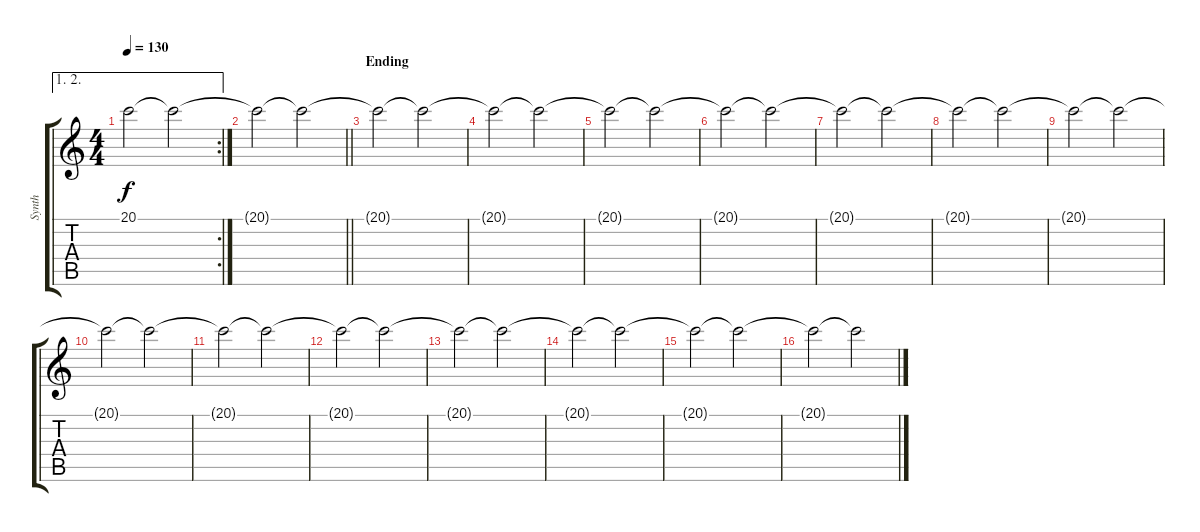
\track ("Synth" "Synth") {instrument fx6goblins}
\staff {score tabs}
\tuning (E4 B3 G3 D3 A2 E2) {hide}
\ae (1 2)
\rc 2
\ts (4 4)
\tempo 130
\clef g2
\ks c
20.1{t}.2{dy f} 20.1{t}.2 |
\barLineRight lightlight
20.1{t}.2 20.1{t}.2 |
\section ("" "Ending")
20.1{t}.2 20.1{t}.2 |
20.1{t}.2 20.1{t}.2 |
20.1{t}.2 20.1{t}.2 |
20.1{t}.2 20.1{t}.2 |
20.1{t}.2 20.1{t}.2 |
20.1{t}.2 20.1{t}.2 |
20.1{t}.2 20.1{t}.2 |
20.1{t}.2 20.1{t}.2 |
20.1{t}.2 20.1{t}.2 |
20.1{t}.2 20.1{t}.2 |
20.1{t}.2 20.1{t}.2 |
20.1{t}.2 20.1{t}.2 |
20.1{t}.2 20.1{t}.2 |
20.1{t}.2 20.1{t}.2
